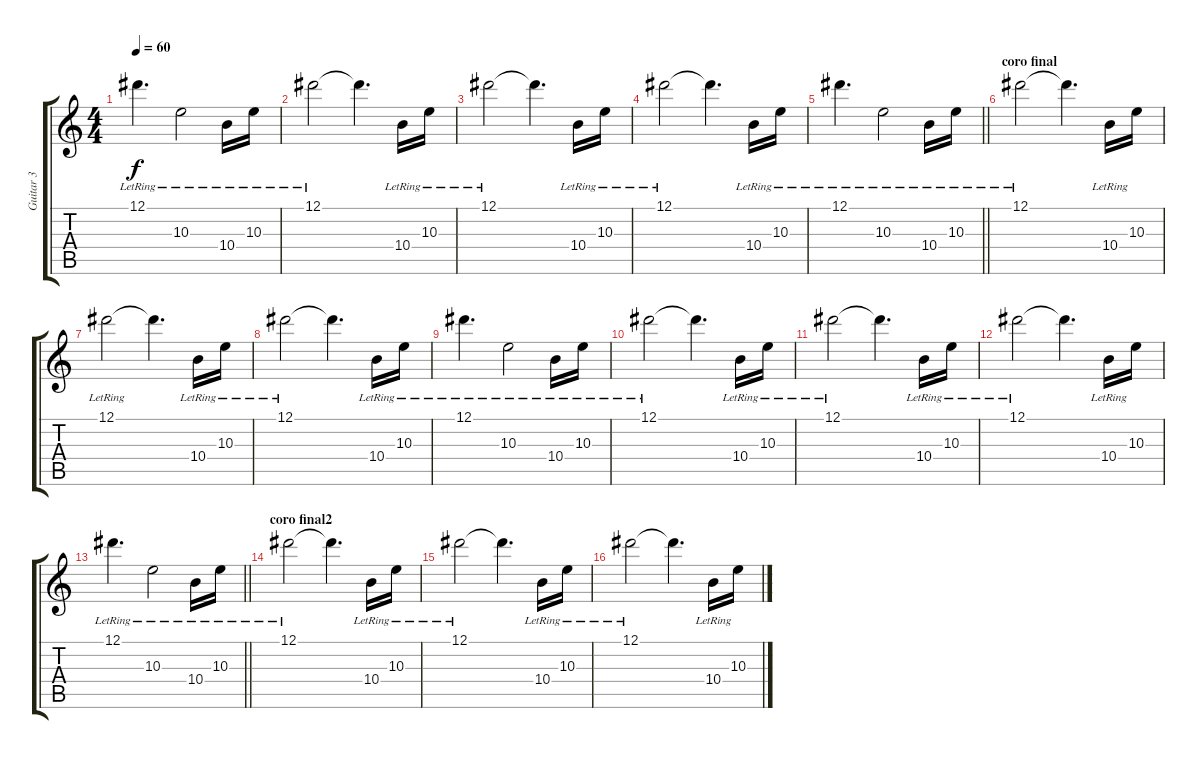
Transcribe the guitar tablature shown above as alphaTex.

\track ("Guitar 3" "Guitar 3") {instrument acousticguitarsteel}
\staff {score tabs}
\tuning (Eb4 Bb3 Gb3 Db3 Ab2 Db2) {hide}
\ts (4 4)
\tempo 60
\clef g2
\ks c
12.1{lr}.4{d dy f} 10.3{lr}.2 10.4{lr}.16 10.3{lr}.16 |
12.1{lr}.2 12.1{t}.4{d} 10.4{lr}.16 10.3{lr}.16 |
12.1{lr}.2 12.1{t}.4{d} 10.4{lr}.16 10.3{lr}.16 |
12.1{lr}.2 12.1{t}.4{d} 10.4{lr}.16 10.3{lr}.16 |
\barLineRight lightlight
12.1{lr}.4{d} 10.3{lr}.2 10.4{lr}.16 10.3{lr}.16 |
\section ("" "coro final")
12.1{lr}.2 12.1{t}.4{d} 10.4{lr}.16 10.3{lr}.16 |
12.1{lr}.2 12.1{t}.4{d} 10.4{lr}.16 10.3{lr}.16 |
12.1{lr}.2 12.1{t}.4{d} 10.4{lr}.16 10.3{lr}.16 |
12.1{lr}.4{d} 10.3{lr}.2 10.4{lr}.16 10.3{lr}.16 |
12.1{lr}.2 12.1{t}.4{d} 10.4{lr}.16 10.3{lr}.16 |
12.1{lr}.2 12.1{t}.4{d} 10.4{lr}.16 10.3{lr}.16 |
12.1{lr}.2 12.1{t}.4{d} 10.4{lr}.16 10.3{lr}.16 |
\barLineRight lightlight
12.1{lr}.4{d} 10.3{lr}.2 10.4{lr}.16 10.3{lr}.16 |
\section ("" "coro final2")
12.1{lr}.2 12.1{t}.4{d} 10.4{lr}.16 10.3{lr}.16 |
12.1{lr}.2 12.1{t}.4{d} 10.4{lr}.16 10.3{lr}.16 |
12.1{lr}.2 12.1{t}.4{d} 10.4{lr}.16 10.3{lr}.16
